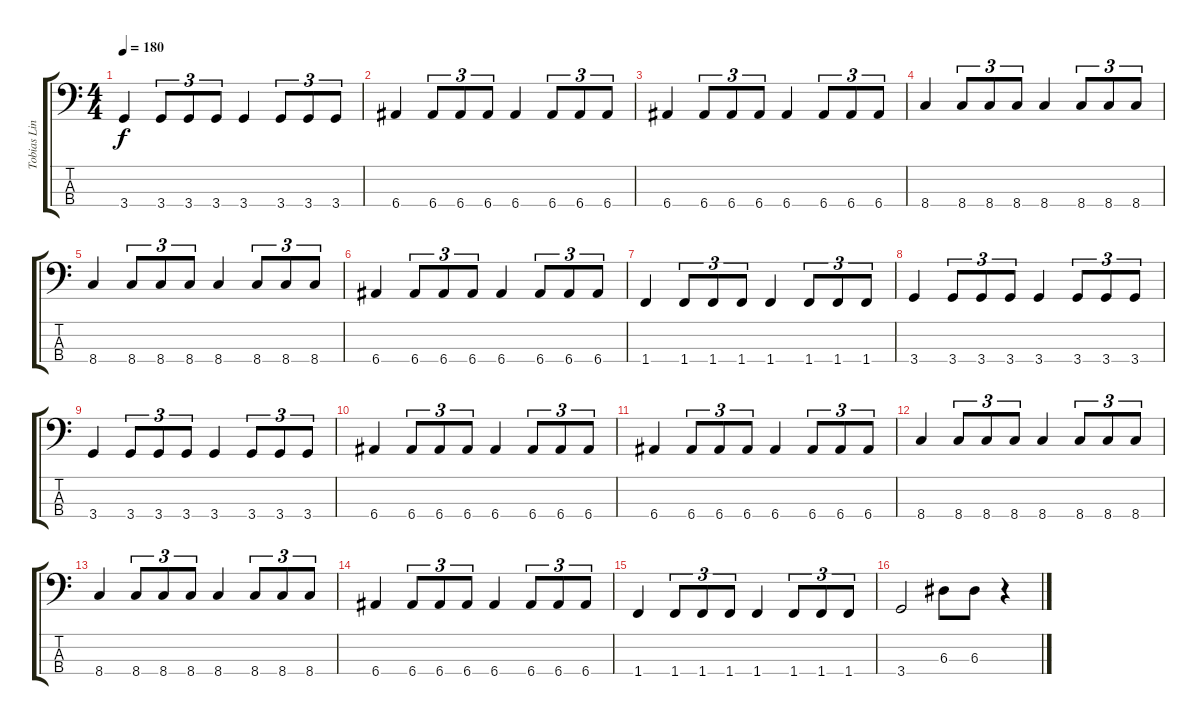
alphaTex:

\track ("Tobias Lindqvist" "Tobias Lin") {instrument electricbassfinger}
\staff {score tabs}
\tuning (G2 D2 A1 E1) {hide}
\ts (4 4)
\tempo 180
\clef f4
\ks c
3.4.4{dy f} 3.4.8{tu (3 2)} 3.4.8{tu (3 2)} 3.4.8{tu (3 2)} 3.4.4 3.4.8{tu (3 2)} 3.4.8{tu (3 2)} 3.4.8{tu (3 2)} |
6.4.4 6.4.8{tu (3 2)} 6.4.8{tu (3 2)} 6.4.8{tu (3 2)} 6.4.4 6.4.8{tu (3 2)} 6.4.8{tu (3 2)} 6.4.8{tu (3 2)} |
6.4.4 6.4.8{tu (3 2)} 6.4.8{tu (3 2)} 6.4.8{tu (3 2)} 6.4.4 6.4.8{tu (3 2)} 6.4.8{tu (3 2)} 6.4.8{tu (3 2)} |
8.4.4 8.4.8{tu (3 2)} 8.4.8{tu (3 2)} 8.4.8{tu (3 2)} 8.4.4 8.4.8{tu (3 2)} 8.4.8{tu (3 2)} 8.4.8{tu (3 2)} |
8.4.4 8.4.8{tu (3 2)} 8.4.8{tu (3 2)} 8.4.8{tu (3 2)} 8.4.4 8.4.8{tu (3 2)} 8.4.8{tu (3 2)} 8.4.8{tu (3 2)} |
6.4.4 6.4.8{tu (3 2)} 6.4.8{tu (3 2)} 6.4.8{tu (3 2)} 6.4.4 6.4.8{tu (3 2)} 6.4.8{tu (3 2)} 6.4.8{tu (3 2)} |
1.4.4 1.4.8{tu (3 2)} 1.4.8{tu (3 2)} 1.4.8{tu (3 2)} 1.4.4 1.4.8{tu (3 2)} 1.4.8{tu (3 2)} 1.4.8{tu (3 2)} |
3.4.4 3.4.8{tu (3 2)} 3.4.8{tu (3 2)} 3.4.8{tu (3 2)} 3.4.4 3.4.8{tu (3 2)} 3.4.8{tu (3 2)} 3.4.8{tu (3 2)} |
3.4.4 3.4.8{tu (3 2)} 3.4.8{tu (3 2)} 3.4.8{tu (3 2)} 3.4.4 3.4.8{tu (3 2)} 3.4.8{tu (3 2)} 3.4.8{tu (3 2)} |
6.4.4 6.4.8{tu (3 2)} 6.4.8{tu (3 2)} 6.4.8{tu (3 2)} 6.4.4 6.4.8{tu (3 2)} 6.4.8{tu (3 2)} 6.4.8{tu (3 2)} |
6.4.4 6.4.8{tu (3 2)} 6.4.8{tu (3 2)} 6.4.8{tu (3 2)} 6.4.4 6.4.8{tu (3 2)} 6.4.8{tu (3 2)} 6.4.8{tu (3 2)} |
8.4.4 8.4.8{tu (3 2)} 8.4.8{tu (3 2)} 8.4.8{tu (3 2)} 8.4.4 8.4.8{tu (3 2)} 8.4.8{tu (3 2)} 8.4.8{tu (3 2)} |
8.4.4 8.4.8{tu (3 2)} 8.4.8{tu (3 2)} 8.4.8{tu (3 2)} 8.4.4 8.4.8{tu (3 2)} 8.4.8{tu (3 2)} 8.4.8{tu (3 2)} |
6.4.4 6.4.8{tu (3 2)} 6.4.8{tu (3 2)} 6.4.8{tu (3 2)} 6.4.4 6.4.8{tu (3 2)} 6.4.8{tu (3 2)} 6.4.8{tu (3 2)} |
1.4.4 1.4.8{tu (3 2)} 1.4.8{tu (3 2)} 1.4.8{tu (3 2)} 1.4.4 1.4.8{tu (3 2)} 1.4.8{tu (3 2)} 1.4.8{tu (3 2)} |
3.4.2 6.3.8 6.3.8 r.4
